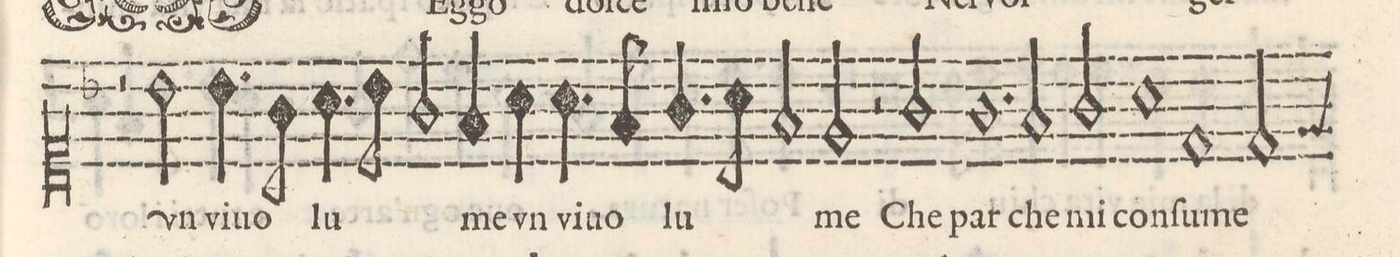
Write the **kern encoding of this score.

**kern	**text
*I"CANTO	*
*clefC1	*
*k[b-]	*
*met(C)	*
*M2/1	*
=5-	=5-
2r	.
2b-\	vn
4.b-\	vi-
8g\	-uo
4.a\	lu-
8b-\	.
=6-	=6-
2g/	.
4f/	-me
4a\	vn
4.a\	vi-
8f/	-uo
4.g/	lu-
8a\	.
=7-	=7-
2f/	.
2e/	-me
2r	.
2g/	Che
=8-	=8-
1.g	par
2f/	che
=9-	=9-
2g/	mi
1a\	con-
1d/	ſu-
=10-	=10-
2d/	-me
*custos:e	*
*-	*-
